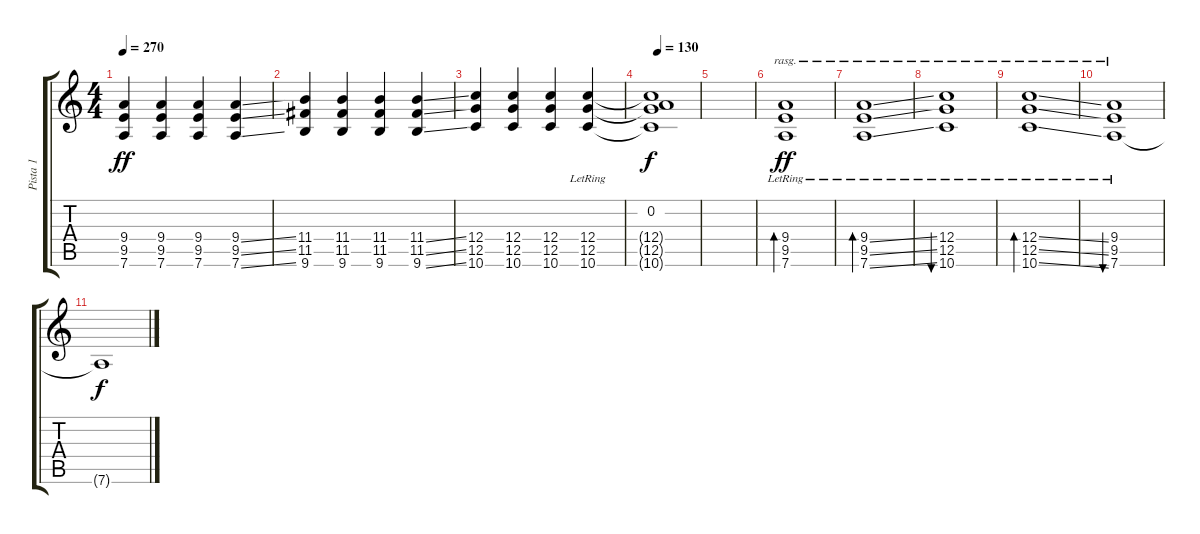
\track ("Pista 1" "Pista 1") {instrument electricguitarjazz}
\staff {score tabs}
\tuning (D4 A3 F3 C3 G2 D2) {hide}
\ts (4 4)
\tempo 270
\clef g2
\ks c
(9.4 9.5 7.6).4{dy ff} (9.4 9.5 7.6).4 (9.4 9.5 7.6).4 (9.4{ss} 9.5{ss} 7.6{ss}).4 |
(11.4 11.5 9.6).4 (11.4 11.5 9.6).4 (11.4 11.5 9.6).4 (11.4{ss} 11.5{ss} 9.6{ss}).4 |
(12.4 12.5 10.6).4 (12.4 12.5 10.6).4 (12.4 12.5 10.6).4 (12.4 12.5{lr} 10.6{lr}).4 |
\tempo 140
\tempo 130
(0.2 12.4{t} 12.5{t} 10.6{t}).1{dy f} |
|
(9.4{lr} 9.5{lr} 7.6{lr}).1{bd 30 rasg ii dy ff} |
(9.4{ss lr} 9.5{ss lr} 7.6{ss lr}).1{bd 30 rasg ii} |
(12.4{lr} 12.5{lr} 10.6{lr}).1{bu 120 rasg ii} |
(12.4{ss lr} 12.5{ss lr} 10.6{ss lr}).1{bd 30 rasg ii} |
(9.4{lr} 9.5{lr} 7.6{lr}).1{bu 480 rasg ii} |
7.6{t}.1{dy f}
